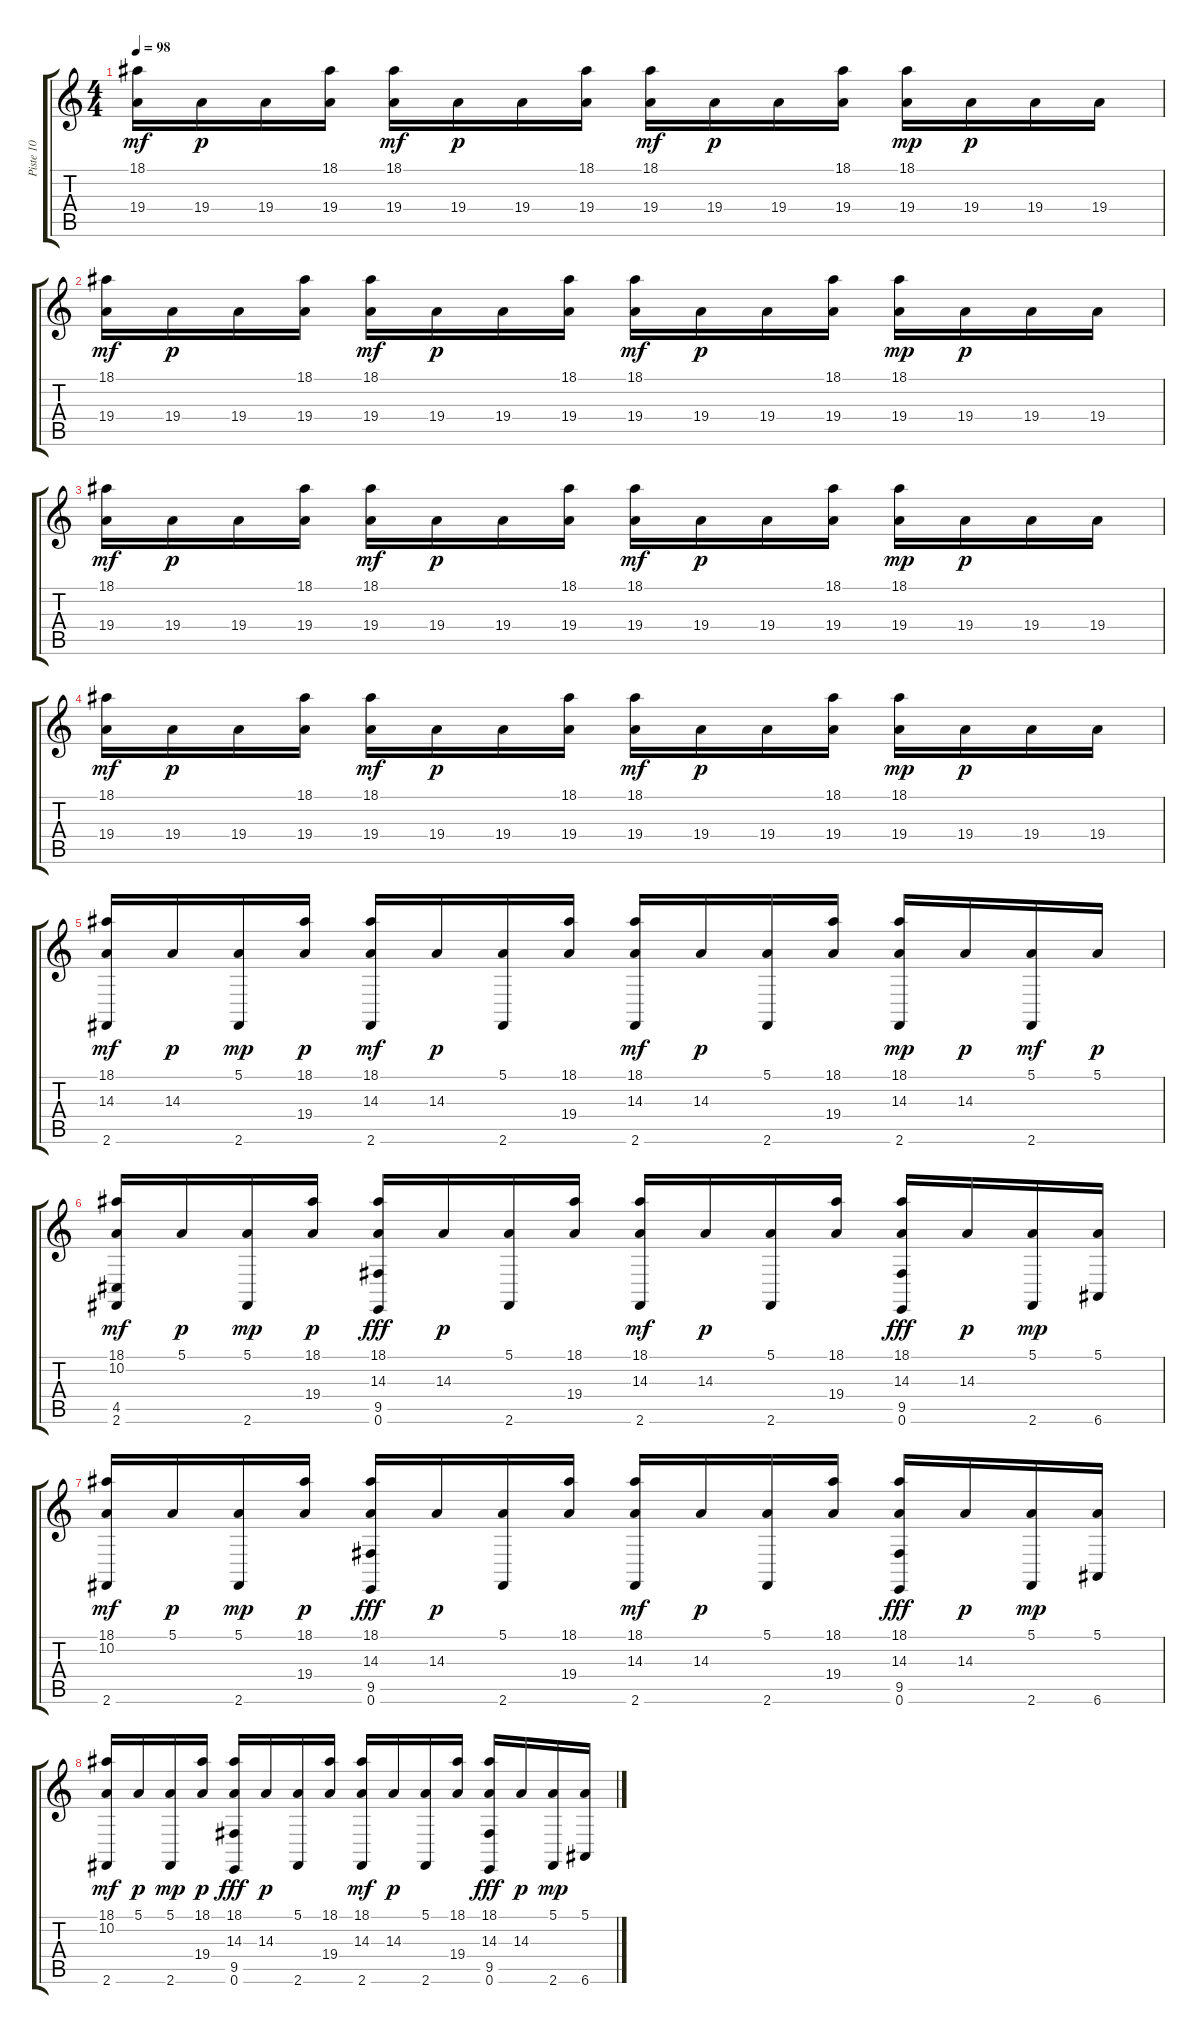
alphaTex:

\track ("Piste 10" "Piste 10") {instrument synthdrum}
\staff {score tabs}
\tuning (E4 B3 G3 D3 A2 E2) {hide}
\ts (4 4)
\tempo 98
\clef g2
\ks c
(18.1 19.4).16{dy mf} 19.4.16{dy p} 19.4.16 (18.1 19.4).16 (18.1 19.4).16{dy mf} 19.4.16{dy p} 19.4.16 (18.1 19.4).16 (18.1 19.4).16{dy mf} 19.4.16{dy p} 19.4.16 (18.1 19.4).16 (18.1 19.4).16{dy mp} 19.4.16{dy p} 19.4.16 19.4.16 |
(18.1 19.4).16{dy mf} 19.4.16{dy p} 19.4.16 (18.1 19.4).16 (18.1 19.4).16{dy mf} 19.4.16{dy p} 19.4.16 (18.1 19.4).16 (18.1 19.4).16{dy mf} 19.4.16{dy p} 19.4.16 (18.1 19.4).16 (18.1 19.4).16{dy mp} 19.4.16{dy p} 19.4.16 19.4.16 |
(18.1 19.4).16{dy mf} 19.4.16{dy p} 19.4.16 (18.1 19.4).16 (18.1 19.4).16{dy mf} 19.4.16{dy p} 19.4.16 (18.1 19.4).16 (18.1 19.4).16{dy mf} 19.4.16{dy p} 19.4.16 (18.1 19.4).16 (18.1 19.4).16{dy mp} 19.4.16{dy p} 19.4.16 19.4.16 |
(18.1 19.4).16{dy mf} 19.4.16{dy p} 19.4.16 (18.1 19.4).16 (18.1 19.4).16{dy mf} 19.4.16{dy p} 19.4.16 (18.1 19.4).16 (18.1 19.4).16{dy mf} 19.4.16{dy p} 19.4.16 (18.1 19.4).16 (18.1 19.4).16{dy mp} 19.4.16{dy p} 19.4.16 19.4.16 |
(18.1 14.3 2.6).16{dy mf} 14.3.16{dy p} (5.1 2.6).16{dy mp} (18.1 19.4).16{dy p} (18.1 14.3 2.6).16{dy mf} 14.3.16{dy p} (5.1 2.6).16 (18.1 19.4).16 (18.1 14.3 2.6).16{dy mf} 14.3.16{dy p} (5.1 2.6).16 (18.1 19.4).16 (18.1 14.3 2.6).16{dy mp} 14.3.16{dy p} (5.1 2.6).16{dy mf} 5.1.16{dy p} |
(18.1 10.2 4.5 2.6).16{dy mf} 5.1.16{dy p} (5.1 2.6).16{dy mp} (18.1 19.4).16{dy p} (18.1 14.3 9.5 0.6).16{dy fff} 14.3.16{dy p} (5.1 2.6).16 (18.1 19.4).16 (18.1 14.3 2.6).16{dy mf} 14.3.16{dy p} (5.1 2.6).16 (18.1 19.4).16 (18.1 14.3 9.5 0.6).16{dy fff} 14.3.16{dy p} (5.1 2.6).16{dy mp} (5.1 6.6).16 |
(18.1 10.2 2.6).16{dy mf} 5.1.16{dy p} (5.1 2.6).16{dy mp} (18.1 19.4).16{dy p} (18.1 14.3 9.5 0.6).16{dy fff} 14.3.16{dy p} (5.1 2.6).16 (18.1 19.4).16 (18.1 14.3 2.6).16{dy mf} 14.3.16{dy p} (5.1 2.6).16 (18.1 19.4).16 (18.1 14.3 9.5 0.6).16{dy fff} 14.3.16{dy p} (5.1 2.6).16{dy mp} (5.1 6.6).16 |
(18.1 10.2 2.6).16{dy mf} 5.1.16{dy p} (5.1 2.6).16{dy mp} (18.1 19.4).16{dy p} (18.1 14.3 9.5 0.6).16{dy fff} 14.3.16{dy p} (5.1 2.6).16 (18.1 19.4).16 (18.1 14.3 2.6).16{dy mf} 14.3.16{dy p} (5.1 2.6).16 (18.1 19.4).16 (18.1 14.3 9.5 0.6).16{dy fff} 14.3.16{dy p} (5.1 2.6).16{dy mp} (5.1 6.6).16
